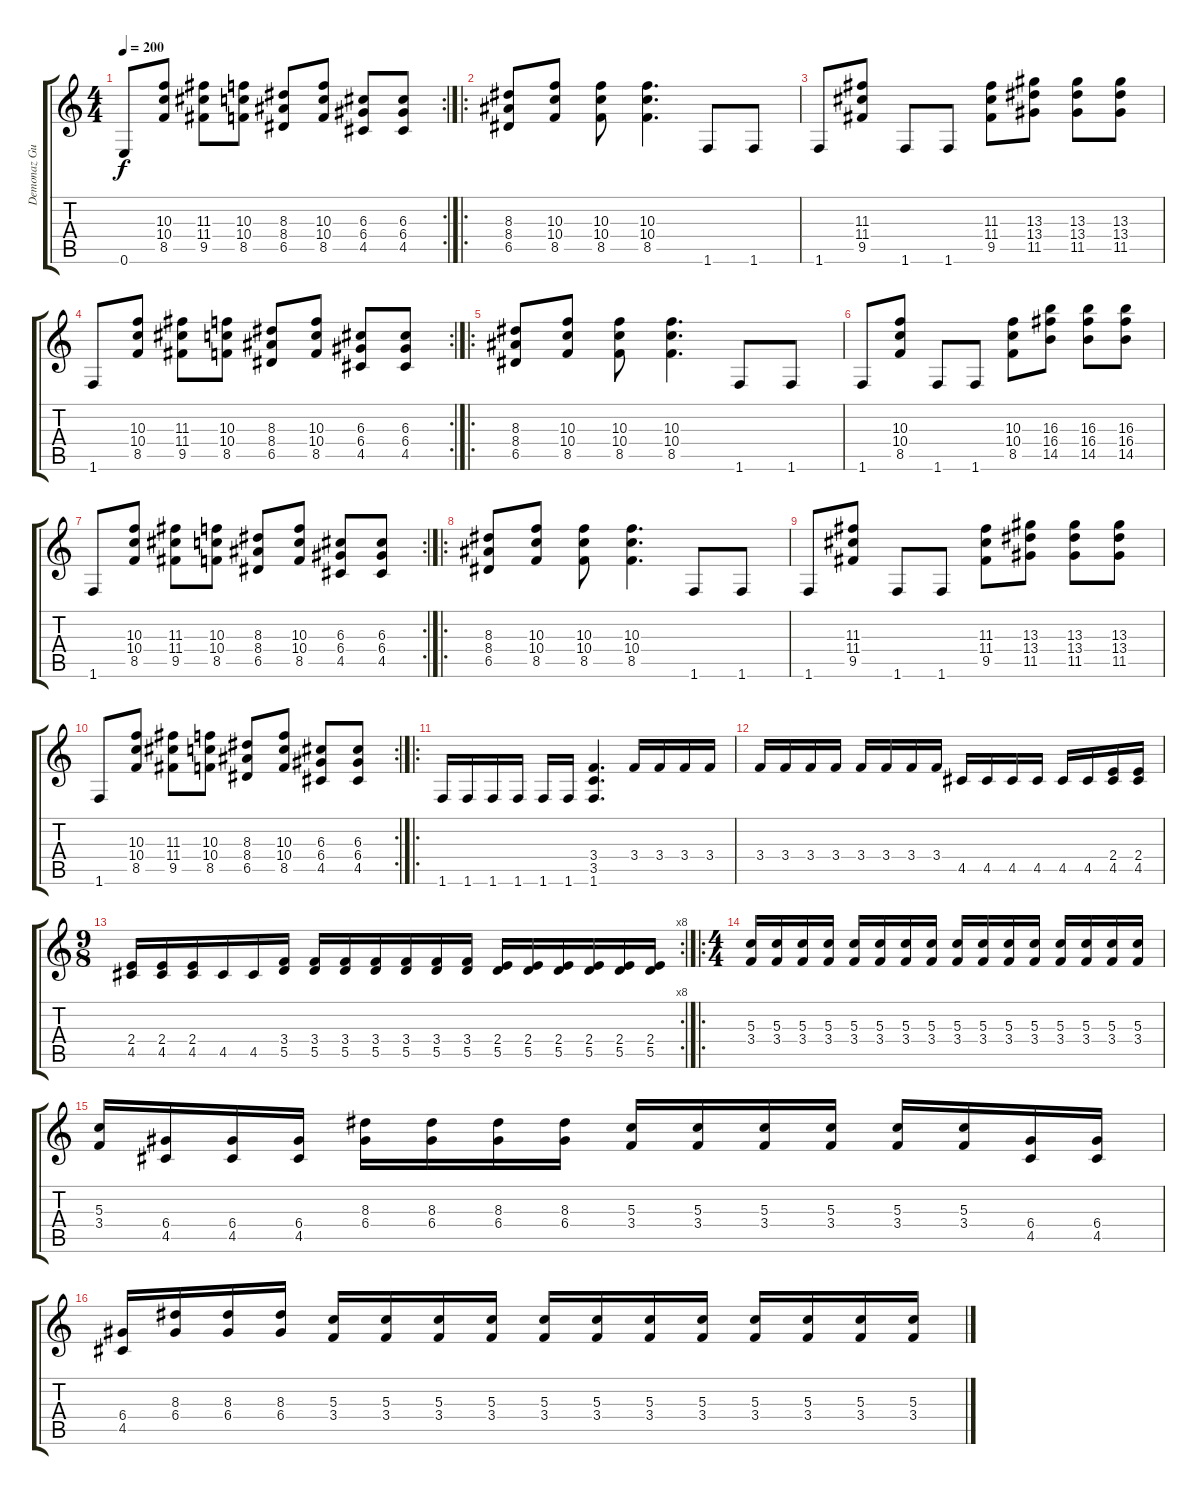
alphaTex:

\track ("Demonaz Guitar 2" "Demonaz Gu") {instrument overdrivenguitar}
\staff {score tabs}
\tuning (E4 B3 G3 D3 A2 E2) {hide}
\rc 2
\ts (4 4)
\tempo 200
\clef g2
\ks c
0.6.8{dy f} (10.3 10.4 8.5).8 (11.3 11.4 9.5).8 (10.3 10.4 8.5).8 (8.3 8.4 6.5).8 (10.3 10.4 8.5).8 (6.3 6.4 4.5).8 (6.3 6.4 4.5).8 |
\ro
(8.3 8.4 6.5).8 (10.3 10.4 8.5).8 (10.3 10.4 8.5).8 (10.3 10.4 8.5).4{d} 1.6.8 1.6.8 |
1.6.8 (11.3 11.4 9.5).8 1.6.8 1.6.8 (11.3 11.4 9.5).8 (13.3 13.4 11.5).8 (13.3 13.4 11.5).8 (13.3 13.4 11.5).8 |
\rc 2
1.6.8 (10.3 10.4 8.5).8 (11.3 11.4 9.5).8 (10.3 10.4 8.5).8 (8.3 8.4 6.5).8 (10.3 10.4 8.5).8 (6.3 6.4 4.5).8 (6.3 6.4 4.5).8 |
\ro
(8.3 8.4 6.5).8 (10.3 10.4 8.5).8 (10.3 10.4 8.5).8 (10.3 10.4 8.5).4{d} 1.6.8 1.6.8 |
1.6.8 (10.3 10.4 8.5).8 1.6.8 1.6.8 (10.3 10.4 8.5).8 (16.3 16.4 14.5).8 (16.3 16.4 14.5).8 (16.3 16.4 14.5).8 |
\rc 2
1.6.8 (10.3 10.4 8.5).8 (11.3 11.4 9.5).8 (10.3 10.4 8.5).8 (8.3 8.4 6.5).8 (10.3 10.4 8.5).8 (6.3 6.4 4.5).8 (6.3 6.4 4.5).8 |
\ro
(8.3 8.4 6.5).8 (10.3 10.4 8.5).8 (10.3 10.4 8.5).8 (10.3 10.4 8.5).4{d} 1.6.8 1.6.8 |
1.6.8 (11.3 11.4 9.5).8 1.6.8 1.6.8 (11.3 11.4 9.5).8 (13.3 13.4 11.5).8 (13.3 13.4 11.5).8 (13.3 13.4 11.5).8 |
\rc 2
1.6.8 (10.3 10.4 8.5).8 (11.3 11.4 9.5).8 (10.3 10.4 8.5).8 (8.3 8.4 6.5).8 (10.3 10.4 8.5).8 (6.3 6.4 4.5).8 (6.3 6.4 4.5).8 |
\ro
1.6.16 1.6.16 1.6.16 1.6.16 1.6.16 1.6.16 (3.4 3.5 1.6).4{d} 3.4.16 3.4.16 3.4.16 3.4.16 |
3.4.16 3.4.16 3.4.16 3.4.16 3.4.16 3.4.16 3.4.16 3.4.16 4.5.16 4.5.16 4.5.16 4.5.16 4.5.16 4.5.16 (2.4 4.5).16 (2.4 4.5).16 |
\rc 8
\ts (9 8)
(2.4 4.5).16 (2.4 4.5).16 (2.4 4.5).16 4.5.16 4.5.16 (3.4 5.5).16 (3.4 5.5).16 (3.4 5.5).16 (3.4 5.5).16 (3.4 5.5).16 (3.4 5.5).16 (3.4 5.5).16 (2.4 5.5).16 (2.4 5.5).16 (2.4 5.5).16 (2.4 5.5).16 (2.4 5.5).16 (2.4 5.5).16 |
\ro
\ts (4 4)
(5.3 3.4).16 (5.3 3.4).16 (5.3 3.4).16 (5.3 3.4).16 (5.3 3.4).16 (5.3 3.4).16 (5.3 3.4).16 (5.3 3.4).16 (5.3 3.4).16 (5.3 3.4).16 (5.3 3.4).16 (5.3 3.4).16 (5.3 3.4).16 (5.3 3.4).16 (5.3 3.4).16 (5.3 3.4).16 |
(5.3 3.4).16 (6.4 4.5).16 (6.4 4.5).16 (6.4 4.5).16 (8.3 6.4).16 (8.3 6.4).16 (8.3 6.4).16 (8.3 6.4).16 (5.3 3.4).16 (5.3 3.4).16 (5.3 3.4).16 (5.3 3.4).16 (5.3 3.4).16 (5.3 3.4).16 (6.4 4.5).16 (6.4 4.5).16 |
(6.4 4.5).16 (8.3 6.4).16 (8.3 6.4).16 (8.3 6.4).16 (5.3 3.4).16 (5.3 3.4).16 (5.3 3.4).16 (5.3 3.4).16 (5.3 3.4).16 (5.3 3.4).16 (5.3 3.4).16 (5.3 3.4).16 (5.3 3.4).16 (5.3 3.4).16 (5.3 3.4).16 (5.3 3.4).16
